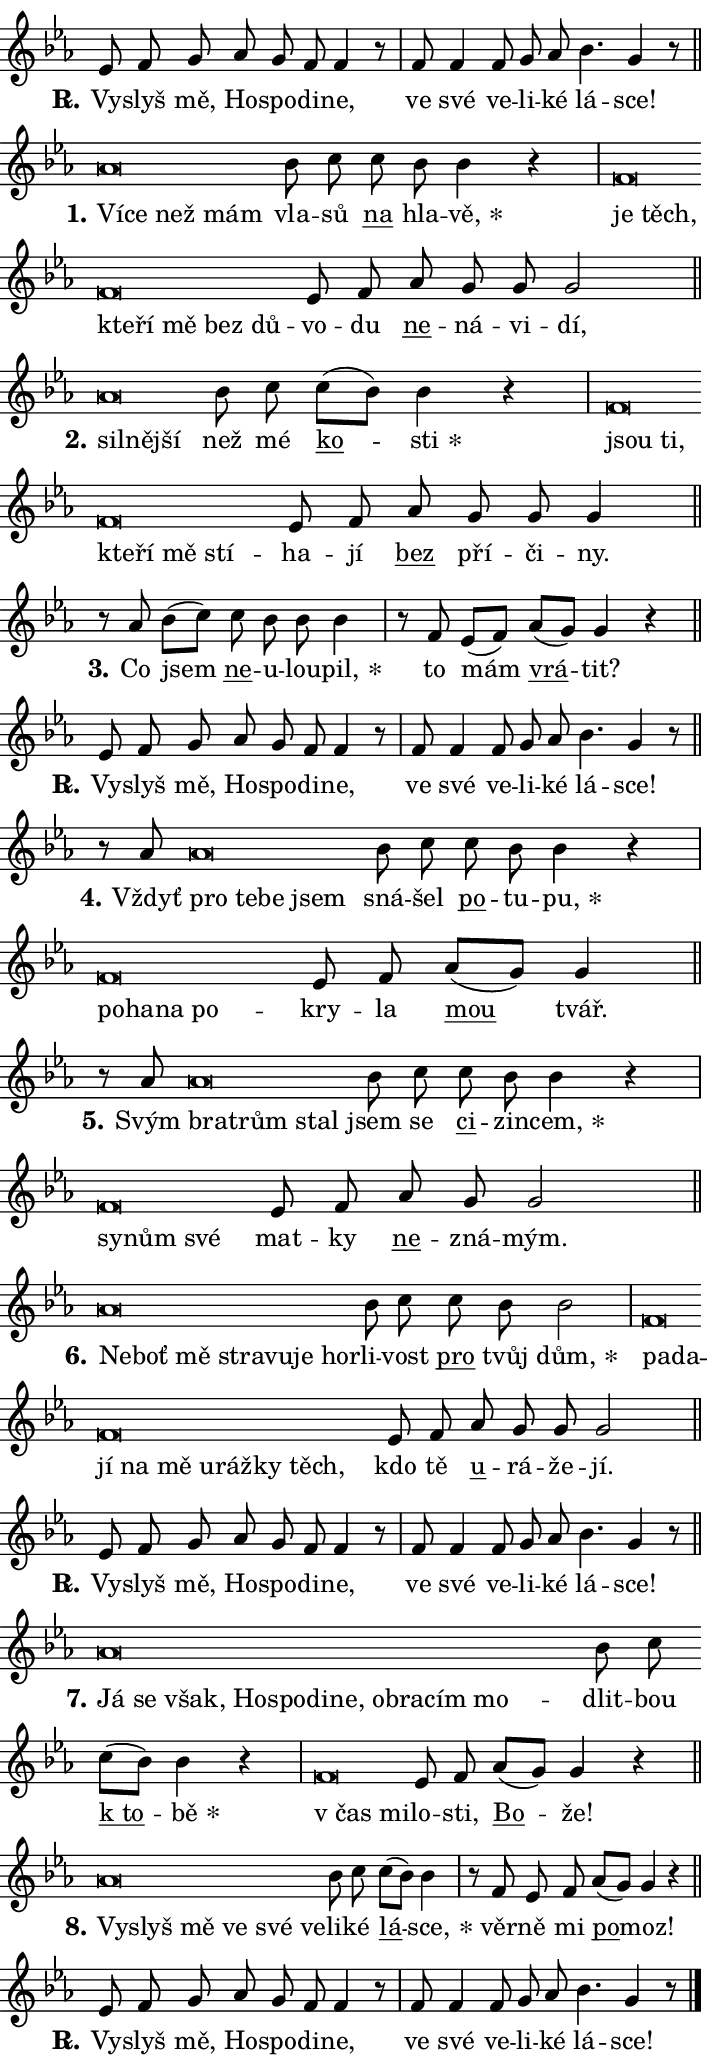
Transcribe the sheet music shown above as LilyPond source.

\version "2.24.0"
\header { tagline = "" }
\paper {
  indent = 0\cm
  top-margin = 0\cm
  right-margin = 0.13\cm % to fit lyric hyphens
  bottom-margin = 0\cm
  left-margin = 0\cm
  paper-width = 12\cm
  page-breaking = #ly:one-page-breaking
  system-system-spacing.basic-distance = #11
  score-system-spacing.basic-distance = #11
  ragged-last = ##f
}


%% Author: Thomas Morley
%% https://lists.gnu.org/archive/html/lilypond-user/2020-05/msg00002.html
#(define (line-position grob)
"Returns position of @var[grob} in current system:
   @code{'start}, if at first time-step
   @code{'end}, if at last time-step
   @code{'middle} otherwise
"
  (let* ((col (ly:item-get-column grob))
         (ln (ly:grob-object col 'left-neighbor))
         (rn (ly:grob-object col 'right-neighbor))
         (col-to-check-left (if (ly:grob? ln) ln col))
         (col-to-check-right (if (ly:grob? rn) rn col))
         (break-dir-left
           (and
             (ly:grob-property col-to-check-left 'non-musical #f)
             (ly:item-break-dir col-to-check-left)))
         (break-dir-right
           (and
             (ly:grob-property col-to-check-right 'non-musical #f)
             (ly:item-break-dir col-to-check-right))))
        (cond ((eqv? 1 break-dir-left) 'start)
              ((eqv? -1 break-dir-right) 'end)
              (else 'middle))))

#(define (tranparent-at-line-position vctor)
  (lambda (grob)
  "Relying on @code{line-position} select the relevant enry from @var{vctor}.
Used to determine transparency,"
    (case (line-position grob)
      ((end) (not (vector-ref vctor 0)))
      ((middle) (not (vector-ref vctor 1)))
      ((start) (not (vector-ref vctor 2))))))

noteHeadBreakVisibility =
#(define-music-function (break-visibility)(vector?)
"Makes @code{NoteHead}s transparent relying on @var{break-visibility}"
#{
  \override NoteHead.transparent =
    #(tranparent-at-line-position break-visibility)
#})

#(define delete-ledgers-for-transparent-note-heads
  (lambda (grob)
    "Reads whether a @code{NoteHead} is transparent.
If so this @code{NoteHead} is removed from @code{'note-heads} from
@var{grob}, which is supposed to be @code{LedgerLineSpanner}.
As a result ledgers are not printed for this @code{NoteHead}"
    (let* ((nhds-array (ly:grob-object grob 'note-heads))
           (nhds-list
             (if (ly:grob-array? nhds-array)
                 (ly:grob-array->list nhds-array)
                 '()))
           ;; Relies on the transparent-property being done before
           ;; Staff.LedgerLineSpanner.after-line-breaking is executed.
           ;; This is fragile ...
           (to-keep
             (remove
               (lambda (nhd)
                 (ly:grob-property nhd 'transparent #f))
               nhds-list)))
      ;; TODO find a better method to iterate over grob-arrays, similiar
      ;; to filter/remove etc for lists
      ;; For now rebuilt from scratch
      (set! (ly:grob-object grob 'note-heads)  '())
      (for-each
        (lambda (nhd)
          (ly:pointer-group-interface::add-grob grob 'note-heads nhd))
        to-keep))))

squashNotes = {
  \override NoteHead.X-extent = #'(-0.2 . 0.2)
  \override NoteHead.Y-extent = #'(-0.75 . 0)
  \override NoteHead.stencil =
    #(lambda (grob)
       (let ((pos (ly:grob-property grob 'staff-position)))
         (begin
           (if (< pos -7) (display "ERROR: Lower brevis then expected\n") (display ""))
           (if (<= pos -6) ly:text-interface::print ly:note-head::print))))
}
unSquashNotes = {
  \revert NoteHead.X-extent
  \revert NoteHead.Y-extent
  \revert NoteHead.stencil
}

hideNotes = \noteHeadBreakVisibility #begin-of-line-visible
unHideNotes = \noteHeadBreakVisibility #all-visible

% work-around for resetting accidentals
% https://lilypond.org/doc/v2.23/Documentation/notation/displaying-rhythms#unmetered-music
cadenzaMeasure = {
  \cadenzaOff
  \partial 1024 s1024
  \cadenzaOn
}

#(define-markup-command (accent layout props text) (markup?)
  "Underline accented syllable"
  (interpret-markup layout props
    #{\markup \override #'(offset . 4.3) \underline { #text }#}))

responsum = \markup \concat {
  "R" \hspace #-1.05 \path #0.1 #'((moveto 0 0.07) (lineto 0.9 0.8)) \hspace #0.05 "."
}

spaceSize = #0.6828661417322834 % exact space size for TeX Gyre Schola

\layout {
  \context {
    \Staff
    \remove "Time_signature_engraver"
    \override LedgerLineSpanner.after-line-breaking = #delete-ledgers-for-transparent-note-heads
  }
  \context {
    \Lyrics {
      \override LyricSpace.minimum-distance = \spaceSize
      \override LyricText.font-name = #"TeX Gyre Schola"
      \override LyricText.font-size = 1
      \override StanzaNumber.font-name = #"TeX Gyre Schola Bold"
      \override StanzaNumber.font-size = 1
    }
  }
  \context {
    \Score 
    \override NoteHead.text =
      #(lambda (grob) 
        (let ((pos (ly:grob-property grob 'staff-position)))
          #{\markup {
            \combine
              \halign #-0.55 \raise #(if (= pos -6) 0 0.5) \override #'(thickness . 2) \draw-line #'(3.2 . 0)
              \musicglyph "noteheads.sM1"
          }#}))
  }
}

% magnetic-lyrics.ily
%
%   written by
%     Jean Abou Samra <jean@abou-samra.fr>
%     Werner Lemberg <wl@gnu.org>
%
%   adapted by
%     Jiri Hon <jiri.hon@gmail.com>
%
% Version 2022-Apr-15

% https://www.mail-archive.com/lilypond-user@gnu.org/msg149350.html

#(define (Left_hyphen_pointer_engraver context)
   "Collect syllable-hyphen-syllable occurrences in lyrics and store
them in properties.  This engraver only looks to the left.  For
example, if the lyrics input is @code{foo -- bar}, it does the
following.

@itemize @bullet
@item
Set the @code{text} property of the @code{LyricHyphen} grob between
@q{foo} and @q{bar} to @code{foo}.

@item
Set the @code{left-hyphen} property of the @code{LyricText} grob with
text @q{foo} to the @code{LyricHyphen} grob between @q{foo} and
@q{bar}.
@end itemize

Use this auxiliary engraver in combination with the
@code{lyric-@/text::@/apply-@/magnetic-@/offset!} hook."
   (let ((hyphen #f)
         (text #f))
     (make-engraver
      (acknowledgers
       ((lyric-syllable-interface engraver grob source-engraver)
        (set! text grob)))
      (end-acknowledgers
       ((lyric-hyphen-interface engraver grob source-engraver)
        ;(when (not (grob::has-interface grob 'lyric-space-interface))
          (set! hyphen grob)));)
      ((stop-translation-timestep engraver)
       (when (and text hyphen)
         (ly:grob-set-object! text 'left-hyphen hyphen))
       (set! text #f)
       (set! hyphen #f)))))

#(define (lyric-text::apply-magnetic-offset! grob)
   "If the space between two syllables is less than the value in
property @code{LyricText@/.details@/.squash-threshold}, move the right
syllable to the left so that it gets concatenated with the left
syllable.

Use this function as a hook for
@code{LyricText@/.after-@/line-@/breaking} if the
@code{Left_@/hyphen_@/pointer_@/engraver} is active."
   (let ((hyphen (ly:grob-object grob 'left-hyphen #f)))
     (when hyphen
       (let ((left-text (ly:spanner-bound hyphen LEFT)))
         (when (grob::has-interface left-text 'lyric-syllable-interface)
           (let* ((common (ly:grob-common-refpoint grob left-text X))
                  (this-x-ext (ly:grob-extent grob common X))
                  (left-x-ext
                   (begin
                     ;; Trigger magnetism for left-text.
                     (ly:grob-property left-text 'after-line-breaking)
                     (ly:grob-extent left-text common X)))
                  ;; `delta` is the gap width between two syllables.
                  (delta (- (interval-start this-x-ext)
                            (interval-end left-x-ext)))
                  (details (ly:grob-property grob 'details))
                  (threshold (assoc-get 'squash-threshold details 0.2)))
             (when (< delta threshold)
               (let* (;; We have to manipulate the input text so that
                      ;; ligatures crossing syllable boundaries are not
                      ;; disabled.  For languages based on the Latin
                      ;; script this is essentially a beautification.
                      ;; However, for non-Western scripts it can be a
                      ;; necessity.
                      (lt (ly:grob-property left-text 'text))
                      (rt (ly:grob-property grob 'text))
                      (is-space (grob::has-interface hyphen 'lyric-space-interface))
                      (space (if is-space " " ""))
                      (extra-delta (if is-space spaceSize 0))
                      ;; Append new syllable.
                      (ltrt-space (if (and (string? lt) (string? rt))
                                (string-append lt space rt)
                                (make-concat-markup (list lt space rt))))
                      ;; Right-align `ltrt` to the right side.
                      (ltrt-space-markup (grob-interpret-markup
                               grob
                               (make-translate-markup
                                (cons (interval-length this-x-ext) 0)
                                (make-right-align-markup ltrt-space)))))
                 (begin
                   ;; Don't print `left-text`.
                   (ly:grob-set-property! left-text 'stencil #f)
                   ;; Set text and stencil (which holds all collected
                   ;; syllables so far) and shift it to the left.
                   (ly:grob-set-property! grob 'text ltrt-space)
                   (ly:grob-set-property! grob 'stencil ltrt-space-markup)
                   (ly:grob-translate-axis! grob (- (- delta extra-delta)) X))))))))))


#(define (lyric-hyphen::displace-bounds-first grob)
   ;; Make very sure this callback isn't triggered too early.
   (let ((left (ly:spanner-bound grob LEFT))
         (right (ly:spanner-bound grob RIGHT)))
     (ly:grob-property left 'after-line-breaking)
     (ly:grob-property right 'after-line-breaking)
     (ly:lyric-hyphen::print grob)))

squashThreshold = #0.4

\layout {
  \context {
    \Lyrics
    \consists #Left_hyphen_pointer_engraver
    \override LyricText.after-line-breaking =
      #lyric-text::apply-magnetic-offset!
    \override LyricHyphen.stencil = #lyric-hyphen::displace-bounds-first
    \override LyricText.details.squash-threshold = \squashThreshold
    \override LyricHyphen.minimum-distance = 0
    \override LyricHyphen.minimum-length = \squashThreshold
  }
}

squashText = \override LyricText.details.squash-threshold = 9999
unSquashText = \override LyricText.details.squash-threshold = \squashThreshold

leftText = \override LyricText.self-alignment-X = #LEFT
unLeftText = \revert LyricText.self-alignment-X

starOffset = #(lambda (grob) 
                (let ((x_offset (ly:self-alignment-interface::aligned-on-x-parent grob)))
                  (if (= x_offset 0) 0 (+ x_offset 1.2))))

star = #(define-music-function (syllable)(string?)
"Append star separator at the end of a syllable"
#{
  \once \override LyricText.X-offset = #starOffset
  \lyricmode { \markup {
    #syllable
    \override #'((font-name . "TeX Gyre Schola Bold")) \hspace #0.2 \lower #0.65 \larger "*"
  } }
#})

starAccent = #(define-music-function (syllable)(string?)
"Append star separator at the end of a syllable and make accent"
#{
  \once \override LyricText.X-offset = #starOffset
  \lyricmode { \markup {
    \accent #syllable
    \override #'((font-name . "TeX Gyre Schola Bold")) \hspace #0.2 \lower #0.65 \larger "*"
  } }
#})

breath = #(define-music-function (syllable)(string?)
"Append breathing indicator at the end of a syllable"
#{
  \lyricmode { \markup { #syllable "+" } }
#})

optionalBreath = #(define-music-function (syllable)(string?)
"Append optional breathing indicator at the end of a syllable"
#{
  \lyricmode { \markup { #syllable "(+)" } }
#})


\score {
    <<
        \new Voice = "melody" { \cadenzaOn \key es \major \relative { es'8 f g as g f f4 r8 \cadenzaMeasure \bar "|" f f4 \bar "" f8 g as \bar "" bes4. g4 r8 \cadenzaMeasure \bar "||" \break } }
        \new Lyrics \lyricsto "melody" { \lyricmode { \set stanza = \responsum
Vy -- slyš mě, Ho -- spo -- di -- ne, ve své ve -- li -- ké lá -- sce! } }
    >>
    \layout {}
}

\score {
    <<
        \new Voice = "melody" { \cadenzaOn \key es \major \relative { \squashNotes as'\breve*1/16 \hideNotes \breve*1/16 \bar "" \breve*1/16 \breve*1/16 \bar "" \unHideNotes \unSquashNotes bes8 c \bar "" c bes bes4 r \cadenzaMeasure \bar "|" \squashNotes f\breve*1/16 \hideNotes \breve*1/16 \bar "" \breve*1/16 \bar "" \breve*1/16 \bar "" \breve*1/16 \bar "" \breve*1/16 \breve*1/16 \bar "" \unHideNotes \unSquashNotes es8 f \bar "" as g g g2 \cadenzaMeasure \bar "||" \break } }
        \new Lyrics \lyricsto "melody" { \lyricmode { \set stanza = "1."
\leftText Ví -- \squashText ce než mám \unLeftText \unSquashText vla -- sů \markup \accent na hla -- \star vě, \leftText je \squashText těch, kte -- ří mě bez dů -- \unLeftText \unSquashText vo -- du \markup \accent ne -- ná -- vi -- dí, } }
    >>
    \layout {}
}

\score {
    <<
        \new Voice = "melody" { \cadenzaOn \key es \major \relative { \squashNotes as'\breve*1/16 \hideNotes \breve*1/16 \breve*1/16 \bar "" \unHideNotes \unSquashNotes bes8 c \bar "" c[( bes)] bes4 r \cadenzaMeasure \bar "|" \squashNotes f\breve*1/16 \hideNotes \breve*1/16 \bar "" \breve*1/16 \bar "" \breve*1/16 \bar "" \breve*1/16 \breve*1/16 \bar "" \unHideNotes \unSquashNotes es8 f \bar "" as g g g4 \cadenzaMeasure \bar "||" \break } }
        \new Lyrics \lyricsto "melody" { \lyricmode { \set stanza = "2."
\leftText sil -- \squashText něj -- ší \unLeftText \unSquashText než mé \markup \accent ko -- \star sti \leftText jsou \squashText ti, kte -- ří mě stí -- \unLeftText \unSquashText ha -- jí \markup \accent bez pří -- či -- ny. } }
    >>
    \layout {}
}

\score {
    <<
        \new Voice = "melody" { \cadenzaOn \key es \major \relative { r8 as' bes8[( c)] \bar "" c bes bes bes4 \cadenzaMeasure \bar "|" r8 f es8[( f)] \bar "" as[( g)] g4 r \cadenzaMeasure \bar "||" \break } }
        \new Lyrics \lyricsto "melody" { \lyricmode { \set stanza = "3."
Co jsem \markup \accent ne -- u -- lou -- \star pil, to mám \markup \accent vrá -- tit? } }
    >>
    \layout {}
}

\score {
    <<
        \new Voice = "melody" { \cadenzaOn \key es \major \relative { es'8 f g as g f f4 r8 \cadenzaMeasure \bar "|" f f4 \bar "" f8 g as \bar "" bes4. g4 r8 \cadenzaMeasure \bar "||" \break } }
        \new Lyrics \lyricsto "melody" { \lyricmode { \set stanza = \responsum
Vy -- slyš mě, Ho -- spo -- di -- ne, ve své ve -- li -- ké lá -- sce! } }
    >>
    \layout {}
}

\score {
    <<
        \new Voice = "melody" { \cadenzaOn \key es \major \relative { r8 as'8 \squashNotes as\breve*1/16 \hideNotes \breve*1/16 \bar "" \breve*1/16 \breve*1/16 \bar "" \unHideNotes \unSquashNotes bes8 c \bar "" c bes bes4 r \cadenzaMeasure \bar "|" \squashNotes f\breve*1/16 \hideNotes \breve*1/16 \bar "" \breve*1/16 \breve*1/16 \bar "" \unHideNotes \unSquashNotes es8 f \bar "" as[( g)] g4 \cadenzaMeasure \bar "||" \break } }
        \new Lyrics \lyricsto "melody" { \lyricmode { \set stanza = "4."
Vždyť \leftText pro \squashText te -- be jsem \unLeftText \unSquashText sná -- šel \markup \accent po -- tu -- \star pu, \leftText po -- \squashText ha -- na po -- \unLeftText \unSquashText kry -- la \markup \accent mou tvář. } }
    >>
    \layout {}
}

\score {
    <<
        \new Voice = "melody" { \cadenzaOn \key es \major \relative { r8 as'8 \squashNotes as\breve*1/16 \hideNotes \breve*1/16 \breve*1/16 \bar "" \unHideNotes \unSquashNotes bes8 c \bar "" c bes bes4 r \cadenzaMeasure \bar "|" \squashNotes f\breve*1/16 \hideNotes \breve*1/16 \breve*1/16 \bar "" \unHideNotes \unSquashNotes es8 f \bar "" as g g2 \cadenzaMeasure \bar "||" \break } }
        \new Lyrics \lyricsto "melody" { \lyricmode { \set stanza = "5."
Svým \leftText bra -- \squashText trům stal \unLeftText \unSquashText jsem se \markup \accent ci -- zin -- \star cem, \leftText sy -- \squashText nům své \unLeftText \unSquashText mat -- ky \markup \accent ne -- zná -- mým. } }
    >>
    \layout {}
}

\score {
    <<
        \new Voice = "melody" { \cadenzaOn \key es \major \relative { \squashNotes as'\breve*1/16 \hideNotes \breve*1/16 \bar "" \breve*1/16 \bar "" \breve*1/16 \bar "" \breve*1/16 \bar "" \breve*1/16 \breve*1/16 \bar "" \unHideNotes \unSquashNotes bes8 c \bar "" c bes bes2 \cadenzaMeasure \bar "|" \squashNotes f\breve*1/16 \hideNotes \breve*1/16 \bar "" \breve*1/16 \bar "" \breve*1/16 \bar "" \breve*1/16 \bar "" \breve*1/16 \bar "" \breve*1/16 \bar "" \breve*1/16 \breve*1/16 \bar "" \unHideNotes \unSquashNotes es8 f \bar "" as g g g2 \cadenzaMeasure \bar "||" \break } }
        \new Lyrics \lyricsto "melody" { \lyricmode { \set stanza = "6."
\leftText Ne -- \squashText boť mě stra -- vu -- je hor -- \unLeftText \unSquashText li -- vost \markup \accent pro tvůj \star dům, \leftText pa -- \squashText da -- jí na mě u -- ráž -- ky těch, \unLeftText \unSquashText kdo tě \markup \accent u -- rá -- že -- jí. } }
    >>
    \layout {}
}

\score {
    <<
        \new Voice = "melody" { \cadenzaOn \key es \major \relative { es'8 f g as g f f4 r8 \cadenzaMeasure \bar "|" f f4 \bar "" f8 g as \bar "" bes4. g4 r8 \cadenzaMeasure \bar "||" \break } }
        \new Lyrics \lyricsto "melody" { \lyricmode { \set stanza = \responsum
Vy -- slyš mě, Ho -- spo -- di -- ne, ve své ve -- li -- ké lá -- sce! } }
    >>
    \layout {}
}

\score {
    <<
        \new Voice = "melody" { \cadenzaOn \key es \major \relative { \squashNotes as'\breve*1/16 \hideNotes \breve*1/16 \bar "" \breve*1/16 \bar "" \breve*1/16 \bar "" \breve*1/16 \bar "" \breve*1/16 \bar "" \breve*1/16 \bar "" \breve*1/16 \bar "" \breve*1/16 \bar "" \breve*1/16 \breve*1/16 \bar "" \unHideNotes \unSquashNotes bes8 c \bar "" c[( bes)] bes4 r \cadenzaMeasure \bar "|" \squashNotes f\breve*1/16 \hideNotes \breve*1/16 \bar "" \unHideNotes \unSquashNotes es8 f \bar "" as[( g)] g4 r \cadenzaMeasure \bar "||" \break } }
        \new Lyrics \lyricsto "melody" { \lyricmode { \set stanza = "7."
\leftText Já \squashText se však, Ho -- spo -- di -- ne, ob -- ra -- cím mo -- \unLeftText \unSquashText dlit -- bou \markup \accent "k to" -- \star bě \leftText "v čas" \squashText mi -- \unLeftText \unSquashText lo -- sti, \markup \accent Bo -- že! } }
    >>
    \layout {}
}

\score {
    <<
        \new Voice = "melody" { \cadenzaOn \key es \major \relative { \squashNotes as'\breve*1/16 \hideNotes \breve*1/16 \bar "" \breve*1/16 \bar "" \breve*1/16 \bar "" \breve*1/16 \breve*1/16 \bar "" \unHideNotes \unSquashNotes bes8 c \bar "" c[( bes)] bes4 \cadenzaMeasure \bar "|" r8 f es8 f \bar "" as[( g)] g4 r \cadenzaMeasure \bar "||" \break } }
        \new Lyrics \lyricsto "melody" { \lyricmode { \set stanza = "8."
\leftText Vy -- \squashText slyš mě ve své ve -- \unLeftText \unSquashText li -- ké \markup \accent lá -- \star sce, věr -- ně mi \markup \accent po -- moz! } }
    >>
    \layout {}
}

\score {
    <<
        \new Voice = "melody" { \cadenzaOn \key es \major \relative { es'8 f g as g f f4 r8 \cadenzaMeasure \bar "|" f f4 \bar "" f8 g as \bar "" bes4. g4 r8 \cadenzaMeasure \bar "||" \break } \bar "|." }
        \new Lyrics \lyricsto "melody" { \lyricmode { \set stanza = \responsum
Vy -- slyš mě, Ho -- spo -- di -- ne, ve své ve -- li -- ké lá -- sce! } }
    >>
    \layout {}
}
